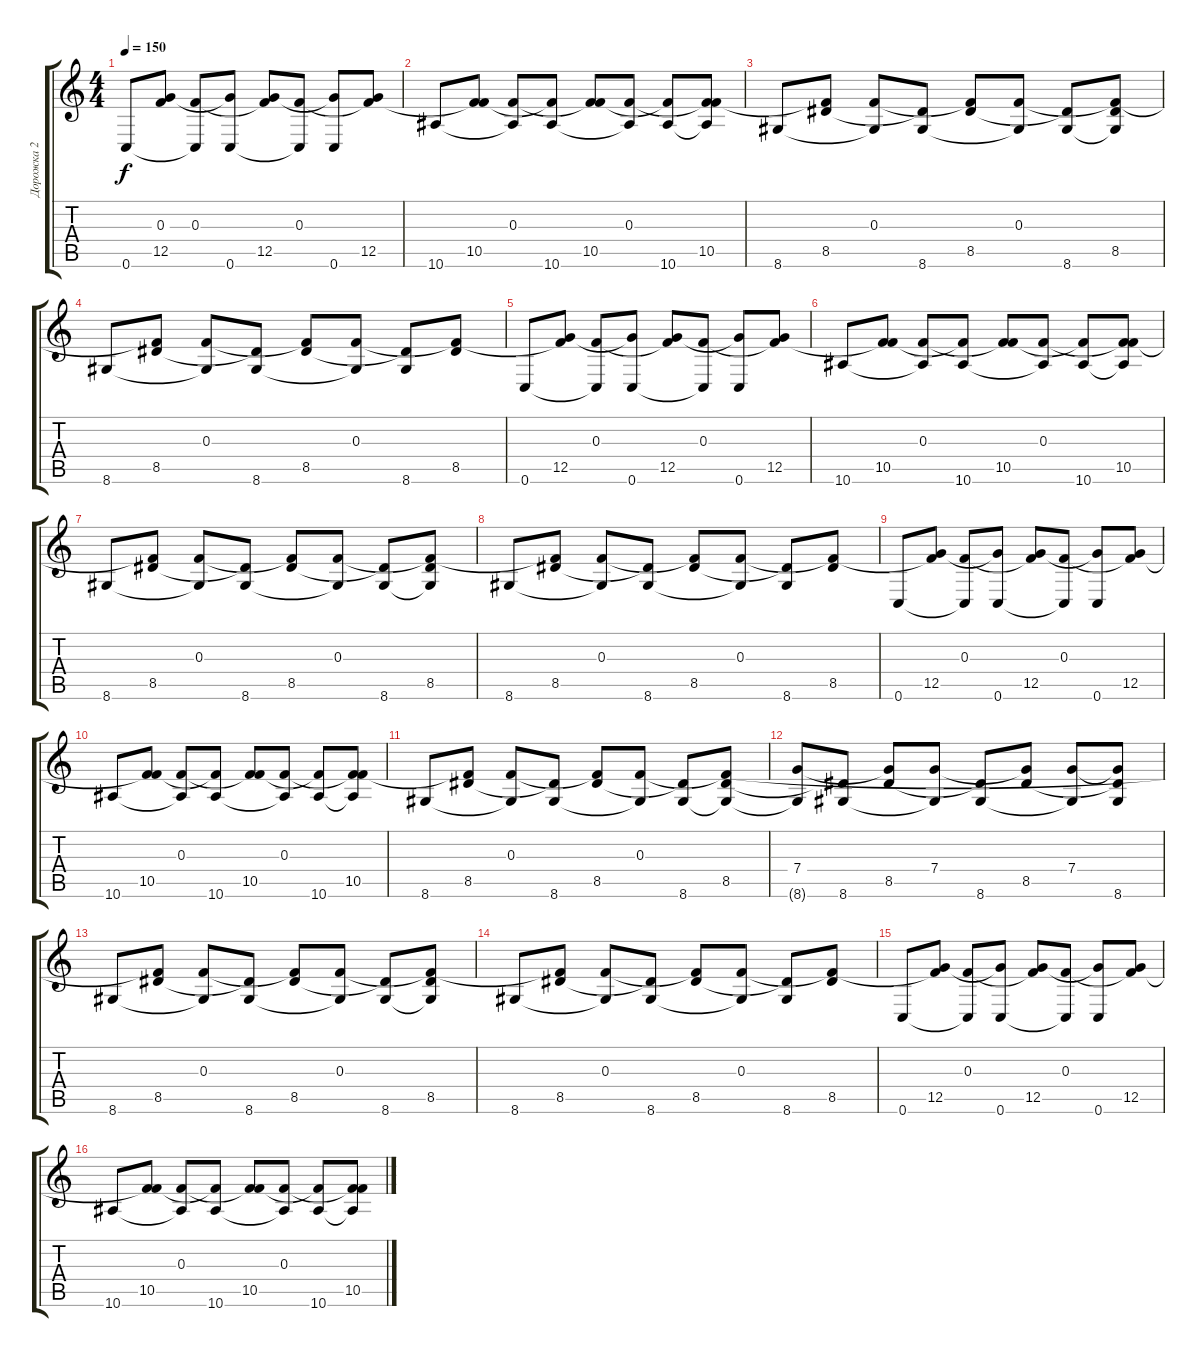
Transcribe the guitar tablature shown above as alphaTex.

\track ("Дорожка 2" "Дорожка 2") {instrument acousticguitarsteel}
\staff {score tabs}
\tuning (D4 A3 F3 C3 G2 C2) {hide}
\ts (4 4)
\tempo 150
\clef g2
\ks c
0.6.8{dy f} (0.3{t} 12.5).8 (0.3 0.6{t}).8 (12.5{t} 0.6).8 (0.3{t} 12.5).8 (0.3 0.6{t}).8 (12.5{t} 0.6).8 (0.3{t} 12.5).8 |
10.6.8 (0.3{t} 10.5).8 (0.3 10.6{t}).8 (10.5{t} 10.6).8 (0.3{t} 10.5).8 (0.3 10.6{t}).8 (10.5{t} 10.6).8 (0.3{t} 10.5 10.6{t}).8 |
8.6.8{instrument electricguitarclean} (0.3{t} 8.5).8 (0.3 8.6{t}).8 (8.5{t} 8.6).8 (0.3{t} 8.5).8 (0.3 8.6{t}).8 (8.5{t} 8.6).8 (0.3{t} 8.5 8.6{t}).8 |
8.6.8 (0.3{t} 8.5).8 (0.3 8.6{t}).8 (8.5{t} 8.6).8 (0.3{t} 8.5).8 (0.3 8.6{t}).8 (8.5{t} 8.6).8 (0.3{t} 8.5).8 |
0.6.8 (0.3{t} 12.5).8 (0.3 0.6{t}).8 (12.5{t} 0.6).8 (0.3{t} 12.5).8 (0.3 0.6{t}).8 (12.5{t} 0.6).8 (0.3{t} 12.5).8 |
10.6.8 (0.3{t} 10.5).8 (0.3 10.6{t}).8 (10.5{t} 10.6).8 (0.3{t} 10.5).8 (0.3 10.6{t}).8 (10.5{t} 10.6).8 (0.3{t} 10.5 10.6{t}).8 |
8.6.8{instrument electricguitarclean} (0.3{t} 8.5).8 (0.3 8.6{t}).8 (8.5{t} 8.6).8 (0.3{t} 8.5).8 (0.3 8.6{t}).8 (8.5{t} 8.6).8 (0.3{t} 8.5 8.6{t}).8 |
8.6.8 (0.3{t} 8.5).8 (0.3 8.6{t}).8 (8.5{t} 8.6).8 (0.3{t} 8.5).8 (0.3 8.6{t}).8 (8.5{t} 8.6).8 (0.3{t} 8.5).8 |
0.6.8 (0.3{t} 12.5).8 (0.3 0.6{t}).8 (12.5{t} 0.6).8 (0.3{t} 12.5).8 (0.3 0.6{t}).8 (12.5{t} 0.6).8 (0.3{t} 12.5).8 |
10.6.8 (0.3{t} 10.5).8 (0.3 10.6{t}).8 (10.5{t} 10.6).8 (0.3{t} 10.5).8 (0.3 10.6{t}).8 (10.5{t} 10.6).8 (0.3{t} 10.5 10.6{t}).8 |
8.6.8{instrument electricguitarclean} (0.3{t} 8.5).8 (0.3 8.6{t}).8 (8.5{t} 8.6).8 (0.3{t} 8.5).8 (0.3 8.6{t}).8 (8.5{t} 8.6).8 (0.3{t} 8.5 8.6{t}).8 |
(7.4 8.6{t}).8 (8.5{t} 8.6).8 (7.4{t} 8.5).8 (7.4 8.6{t}).8 (8.5{t} 8.6).8 (7.4{t} 8.5).8 (7.4 8.6{t}).8 (7.4{t} 8.5{t} 8.6).8 |
8.6.8{instrument electricguitarclean} (0.3{t} 8.5).8 (0.3 8.6{t}).8 (8.5{t} 8.6).8 (0.3{t} 8.5).8 (0.3 8.6{t}).8 (8.5{t} 8.6).8 (0.3{t} 8.5 8.6{t}).8 |
8.6.8 (0.3{t} 8.5).8 (0.3 8.6{t}).8 (8.5{t} 8.6).8 (0.3{t} 8.5).8 (0.3 8.6{t}).8 (8.5{t} 8.6).8 (0.3{t} 8.5).8 |
0.6.8 (0.3{t} 12.5).8 (0.3 0.6{t}).8 (12.5{t} 0.6).8 (0.3{t} 12.5).8 (0.3 0.6{t}).8 (12.5{t} 0.6).8 (0.3{t} 12.5).8 |
10.6.8 (0.3{t} 10.5).8 (0.3 10.6{t}).8 (10.5{t} 10.6).8 (0.3{t} 10.5).8 (0.3 10.6{t}).8 (10.5{t} 10.6).8 (0.3{t} 10.5 10.6{t}).8
